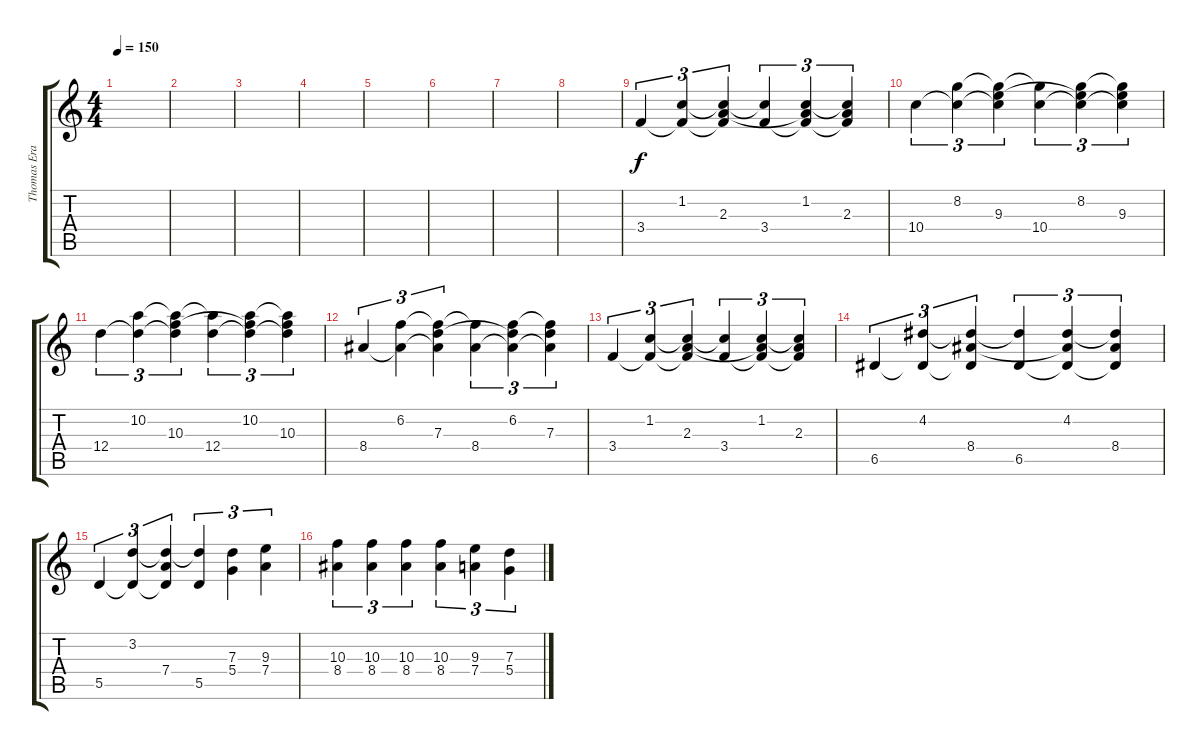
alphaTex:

\track ("Thomas Erak" "Thomas Era") {instrument overdrivenguitar}
\staff {score tabs}
\tuning (E4 B3 G3 D3 A2 D2) {hide}
\ts (4 4)
\tempo 150
\clef g2
\ks c
|
|
|
|
|
|
|
|
3.4.4{tu (3 2)} (1.2 3.4{t}).4{tu (3 2)} (1.2{t} 2.3 3.4{t}).4{tu (3 2)} (1.2{t} 3.4).4{tu (3 2)} (1.2 2.3{t} 3.4{t}).4{tu (3 2)} (1.2{t} 2.3 3.4{t}).4{tu (3 2)} |
10.4.4{tu (3 2)} (8.2 10.4{t}).4{tu (3 2)} (8.2{t} 9.3 10.4{t}).4{tu (3 2)} (8.2{t} 10.4).4{tu (3 2)} (8.2 9.3{t} 10.4{t}).4{tu (3 2)} (8.2{t} 9.3 10.4{t}).4{tu (3 2)} |
12.4.4{tu (3 2)} (10.2 12.4{t}).4{tu (3 2)} (10.2{t} 10.3 12.4{t}).4{tu (3 2)} (10.2{t} 12.4).4{tu (3 2)} (10.2 10.3{t} 12.4{t}).4{tu (3 2)} (10.2{t} 10.3 12.4{t}).4{tu (3 2)} |
8.4.4{tu (3 2)} (6.2 8.4{t}).4{tu (3 2)} (6.2{t} 7.3 8.4{t}).4{tu (3 2)} (6.2{t} 8.4).4{tu (3 2)} (6.2 7.3{t} 8.4{t}).4{tu (3 2)} (6.2{t} 7.3 8.4{t}).4{tu (3 2)} |
3.4.4{tu (3 2)} (1.2 3.4{t}).4{tu (3 2)} (1.2{t} 2.3 3.4{t}).4{tu (3 2)} (1.2{t} 3.4).4{tu (3 2)} (1.2 2.3{t} 3.4{t}).4{tu (3 2)} (1.2{t} 2.3 3.4{t}).4{tu (3 2)} |
6.5.4{tu (3 2)} (4.2 6.5{t}).4{tu (3 2)} (4.2{t} 8.4 6.5{t}).4{tu (3 2)} (4.2{t} 6.5).4{tu (3 2)} (4.2 8.4{t} 6.5{t}).4{tu (3 2)} (4.2{t} 8.4 6.5{t}).4{tu (3 2)} |
5.5.4{tu (3 2)} (3.2 5.5{t}).4{tu (3 2)} (3.2{t} 7.4 5.5{t}).4{tu (3 2)} (3.2{t} 5.5).4{tu (3 2)} (7.3 5.4).4{tu (3 2)} (9.3 7.4).4{tu (3 2)} |
(10.3 8.4).4{tu (3 2)} (10.3 8.4).4{tu (3 2)} (10.3 8.4).4{tu (3 2)} (10.3 8.4).4{tu (3 2)} (9.3 7.4).4{tu (3 2)} (7.3 5.4).4{tu (3 2)}
